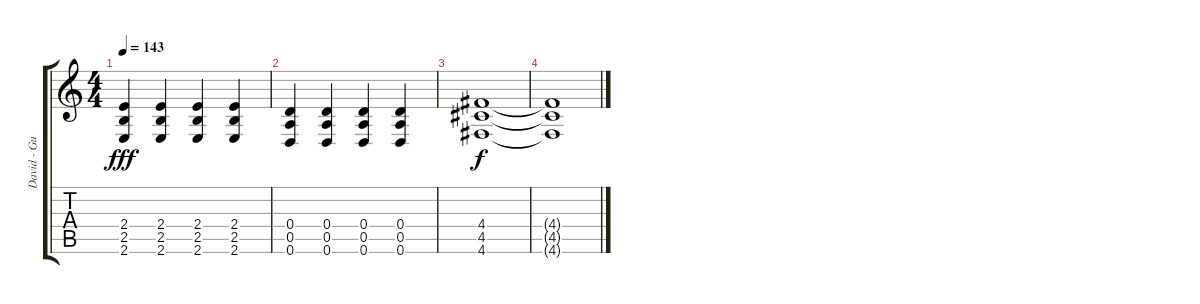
\track ("David - Guitar 1" "David - Gu") {instrument distortionguitar}
\staff {score tabs}
\tuning (E4 B3 G3 D3 A2 D2) {hide}
\ts (4 4)
\tempo 143
\clef g2
\ks c
(2.4 2.5 2.6).4{dy fff} (2.4 2.5 2.6).4 (2.4 2.5 2.6).4 (2.4 2.5 2.6).4 |
(0.4 0.5 0.6).4 (0.4 0.5 0.6).4 (0.4 0.5 0.6).4 (0.4 0.5 0.6).4 |
(4.4 4.5 4.6).1{dy f} |
(4.4{t} 4.5{t} 4.6{t}).1
